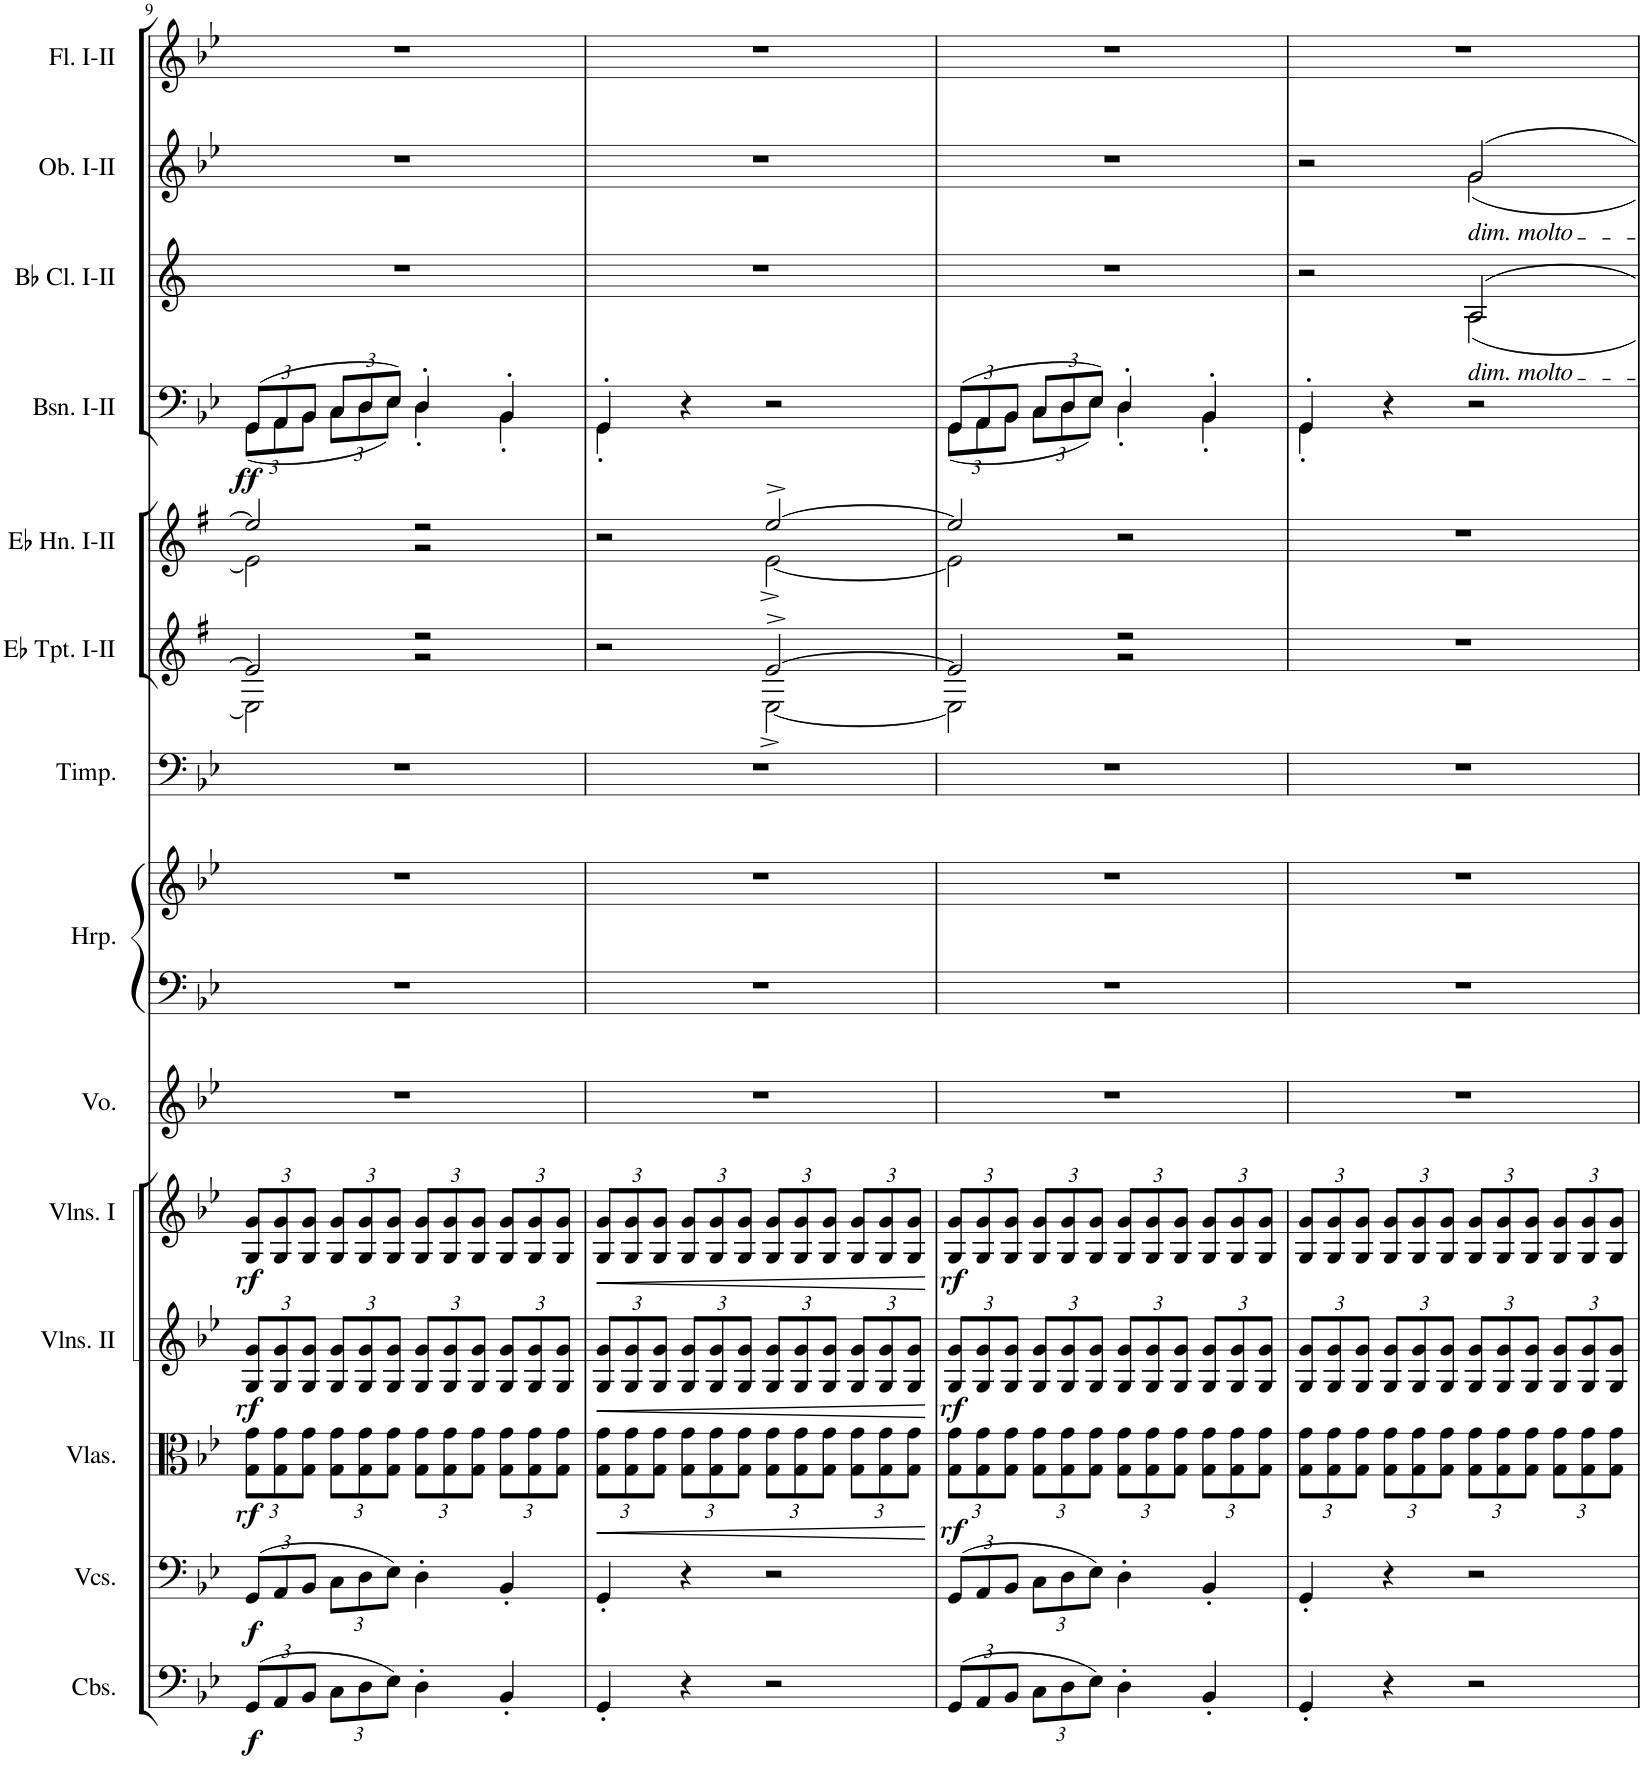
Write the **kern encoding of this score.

**kern	**dynam	**kern	**dynam	**kern	**dynam	**kern	**dynam	**kern	**dynam	**kern	**kern	**kern	**kern	**kern	**kern	**kern	**dynam	**kern	**kern	**kern
*part14	*part14	*part13	*part13	*part12	*part12	*part11	*part11	*part10	*part10	*part9	*part8	*part8	*part7	*part6	*part5	*part4	*part4	*part3	*part2	*part1
*staff15	*staff15	*staff14	*staff14	*staff13	*staff13	*staff12	*staff12	*staff11	*staff11	*staff10	*staff9	*staff8	*staff7	*staff6	*staff5	*staff4	*staff4	*staff3	*staff2	*staff1
*I"Contrabasses	*	*I"Violoncellos	*	*I"Violas	*	*I"Violins II	*	*I"Violins I	*	*I"Voice	*I"Harp	*	*I"Timpani	*I"Eb Trumpets I-II	*I"Eb Horns I-II	*I"Bassoons I-II	*	*I"Bb Clarinets I-II	*I"Oboes I-II	*I"Flutes I-II
*I'Cbs.	*	*I'Vcs.	*	*I'Vlas.	*	*I'Vlns. II	*	*I'Vlns. I	*	*I'Vo.	*I'Hrp.	*	*I'Timp.	*I'Eb Tpt. I-II	*I'Eb Hn. I-II	*I'Bsn. I-II	*	*I'Bb Cl. I-II	*I'Ob. I-II	*I'Fl. I-II
!!LO:PB:g=z
*clefF4	*	*clefF4	*	*clefC3	*	*clefG2	*	*clefG2	*	*clefG2	*clefF4	*clefG2	*clefF4	*clefG2	*clefG2	*clefF4	*	*clefG2	*clefG2	*clefG2
*Trd7c12	*	*	*	*	*	*	*	*	*	*	*	*	*	*Trd-2c-3	*Trd5c9	*	*	*Trd1c2	*	*
*k[b-e-]	*	*k[b-e-]	*	*k[b-e-]	*	*k[b-e-]	*	*k[b-e-]	*	*k[b-e-]	*k[b-e-]	*k[b-e-]	*k[b-e-]	*k[f#]	*k[f#]	*k[b-e-]	*	*k[]	*k[b-e-]	*k[b-e-]
*M4/4	*	*M4/4	*	*M4/4	*	*M4/4	*	*M4/4	*	*M4/4	*M4/4	*M4/4	*M4/4	*M4/4	*M4/4	*M4/4	*	*M4/4	*M4/4	*M4/4
*met(c)	*	*met(c)	*	*met(c)	*	*met(c)	*	*met(c)	*	*met(c)	*met(c)	*met(c)	*met(c)	*met(c)	*met(c)	*met(c)	*	*met(c)	*met(c)	*met(c)
*Xbrackettup	*	*Xbrackettup	*	*Xbrackettup	*	*Xbrackettup	*	*Xbrackettup	*	*	*	*	*	*	*	*Xbrackettup	*	*	*	*
=9	=9	=9	=9	=9	=9	=9	=9	=9	=9	=9	=9	=9	=9	=9	=9	=9	=9	=9	=9	=9
*	*	*	*	*	*	*	*	*	*	*	*	*	*	*^	*^	*^	*	*	*	*
!	!LO:DY:b	!	!LO:DY:b	!	!LO:DY:b	!	!LO:DY:b	!	!LO:DY:b	!	!	!	!	!	!	!	!	!	!	!LO:DY:b	!	!	!
(12GG/L	f	(12GG/L	f	12G\ 12g\L	rf	12G/ 12g/L	rf	12G/ 12g/L	rf	1r	1r	1r	1r	2e/]	2E\]	2ee/]	2e\]	(12GG/L	(12GG\L	ff	1r	1r	1r
12AA/	.	12AA/	.	12G\ 12g\	.	12G/ 12g/	.	12G/ 12g/	.	.	.	.	.	.	.	.	.	12AA/	12AA\	.	.	.	.
12BB-/J	.	12BB-/J	.	12G\ 12g\J	.	12G/ 12g/J	.	12G/ 12g/J	.	.	.	.	.	.	.	.	.	12BB-/J	12BB-\J	.	.	.	.
12C\L	.	12C\L	.	12G\ 12g\L	.	12G/ 12g/L	.	12G/ 12g/L	.	.	.	.	.	.	.	.	.	12C/L	12C\L	.	.	.	.
12D\	.	12D\	.	12G\ 12g\	.	12G/ 12g/	.	12G/ 12g/	.	.	.	.	.	.	.	.	.	12D/	12D\	.	.	.	.
12E-\J)	.	12E-\J)	.	12G\ 12g\J	.	12G/ 12g/J	.	12G/ 12g/J	.	.	.	.	.	.	.	.	.	12E-/J)	12E-\J)	.	.	.	.
4D'\	.	4D'\	.	12G\ 12g\L	.	12G/ 12g/L	.	12G/ 12g/L	.	.	.	.	.	2r	2r	2r	2r	4D'/	4D'\	.	.	.	.
.	.	.	.	12G\ 12g\	.	12G/ 12g/	.	12G/ 12g/	.	.	.	.	.	.	.	.	.	.	.	.	.	.	.
.	.	.	.	12G\ 12g\J	.	12G/ 12g/J	.	12G/ 12g/J	.	.	.	.	.	.	.	.	.	.	.	.	.	.	.
4BB-'/	.	4BB-'/	.	12G\ 12g\L	.	12G/ 12g/L	.	12G/ 12g/L	.	.	.	.	.	.	.	.	.	4BB-'/	4BB-'\	.	.	.	.
.	.	.	.	12G\ 12g\	.	12G/ 12g/	.	12G/ 12g/	.	.	.	.	.	.	.	.	.	.	.	.	.	.	.
.	.	.	.	12G\ 12g\J	.	12G/ 12g/J	.	12G/ 12g/J	.	.	.	.	.	.	.	.	.	.	.	.	.	.	.
=10	=10	=10	=10	=10	=10	=10	=10	=10	=10	=10	=10	=10	=10	=10	=10	=10	=10	=10	=10	=10	=10	=10	=10
!	!	!	!	!	!LO:HP:b	!	!LO:HP:b	!	!LO:HP:b	!	!	!	!	!	!	!	!	!	!	!	!	!	!
4GG'/	.	4GG'/	.	12G\ 12g\L	<	12G/ 12g/L	<	12G/ 12g/L	<	1r	1r	1r	1r	2r	2ryy	2r	2ryy	4GG'/	4GG'\	.	1r	1r	1r
.	.	.	.	12G\ 12g\	.	12G/ 12g/	.	12G/ 12g/	.	.	.	.	.	.	.	.	.	.	.	.	.	.	.
.	.	.	.	12G\ 12g\J	.	12G/ 12g/J	.	12G/ 12g/J	.	.	.	.	.	.	.	.	.	.	.	.	.	.	.
4r	.	4r	.	12G\ 12g\L	.	12G/ 12g/L	.	12G/ 12g/L	.	.	.	.	.	.	.	.	.	4r	4ryy	.	.	.	.
.	.	.	.	12G\ 12g\	.	12G/ 12g/	.	12G/ 12g/	.	.	.	.	.	.	.	.	.	.	.	.	.	.	.
.	.	.	.	12G\ 12g\J	.	12G/ 12g/J	.	12G/ 12g/J	.	.	.	.	.	.	.	.	.	.	.	.	.	.	.
2r	.	2r	.	12G\ 12g\L	.	12G/ 12g/L	.	12G/ 12g/L	.	.	.	.	.	[2e^/	[2E^\	[2ee^/	[2e^\	2r	2ryy	.	.	.	.
.	.	.	.	12G\ 12g\	.	12G/ 12g/	.	12G/ 12g/	.	.	.	.	.	.	.	.	.	.	.	.	.	.	.
.	.	.	.	12G\ 12g\J	.	12G/ 12g/J	.	12G/ 12g/J	.	.	.	.	.	.	.	.	.	.	.	.	.	.	.
.	.	.	.	12G\ 12g\L	.	12G/ 12g/L	.	12G/ 12g/L	.	.	.	.	.	.	.	.	.	.	.	.	.	.	.
.	.	.	.	12G\ 12g\	.	12G/ 12g/	.	12G/ 12g/	.	.	.	.	.	.	.	.	.	.	.	.	.	.	.
.	.	.	.	12G\ 12g\J	.	12G/ 12g/J	.	12G/ 12g/J	.	.	.	.	.	.	.	.	.	.	.	.	.	.	.
*	*	*	*	*	*	*	*	*	*	*	*	*	*	*v	*v	*	*	*v	*v	*	*	*	*
*	*	*	*	*	*	*	*	*	*	*	*	*	*	*	*v	*v	*	*	*	*	*
.	.	.	.	.	[	.	[	.	[	.	.	.	.	.	.	.	.	.	.	.
=11	=11	=11	=11	=11	=11	=11	=11	=11	=11	=11	=11	=11	=11	=11	=11	=11	=11	=11	=11	=11
*	*	*	*	*	*	*	*	*	*	*	*	*	*	*^	*^	*^	*	*	*	*
!	!	!	!	!	!LO:DY:b	!	!LO:DY:b	!	!LO:DY:b	!	!	!	!	!	!	!	!	!	!	!	!	!	!
(12GG/L	.	(12GG/L	.	12G\ 12g\L	rf	12G/ 12g/L	rf	12G/ 12g/L	rf	1r	1r	1r	1r	2e/]	2E\]	2ee/]	2e\]	(12GG/L	(12GG\L	.	1r	1r	1r
12AA/	.	12AA/	.	12G\ 12g\	.	12G/ 12g/	.	12G/ 12g/	.	.	.	.	.	.	.	.	.	12AA/	12AA\	.	.	.	.
12BB-/J	.	12BB-/J	.	12G\ 12g\J	.	12G/ 12g/J	.	12G/ 12g/J	.	.	.	.	.	.	.	.	.	12BB-/J	12BB-\J	.	.	.	.
12C\L	.	12C\L	.	12G\ 12g\L	.	12G/ 12g/L	.	12G/ 12g/L	.	.	.	.	.	.	.	.	.	12C/L	12C\L	.	.	.	.
12D\	.	12D\	.	12G\ 12g\	.	12G/ 12g/	.	12G/ 12g/	.	.	.	.	.	.	.	.	.	12D/	12D\	.	.	.	.
12E-\J)	.	12E-\J)	.	12G\ 12g\J	.	12G/ 12g/J	.	12G/ 12g/J	.	.	.	.	.	.	.	.	.	12E-/J)	12E-\J)	.	.	.	.
4D'\	.	4D'\	.	12G\ 12g\L	.	12G/ 12g/L	.	12G/ 12g/L	.	.	.	.	.	2r	2r	2r	2ryy	4D'/	4D'\	.	.	.	.
.	.	.	.	12G\ 12g\	.	12G/ 12g/	.	12G/ 12g/	.	.	.	.	.	.	.	.	.	.	.	.	.	.	.
.	.	.	.	12G\ 12g\J	.	12G/ 12g/J	.	12G/ 12g/J	.	.	.	.	.	.	.	.	.	.	.	.	.	.	.
4BB-'/	.	4BB-'/	.	12G\ 12g\L	.	12G/ 12g/L	.	12G/ 12g/L	.	.	.	.	.	.	.	.	.	4BB-'/	4BB-'\	.	.	.	.
.	.	.	.	12G\ 12g\	.	12G/ 12g/	.	12G/ 12g/	.	.	.	.	.	.	.	.	.	.	.	.	.	.	.
.	.	.	.	12G\ 12g\J	.	12G/ 12g/J	.	12G/ 12g/J	.	.	.	.	.	.	.	.	.	.	.	.	.	.	.
*	*	*	*	*	*	*	*	*	*	*	*	*	*	*v	*v	*	*	*	*	*	*	*	*
*	*	*	*	*	*	*	*	*	*	*	*	*	*	*	*v	*v	*	*	*	*	*	*
=12	=12	=12	=12	=12	=12	=12	=12	=12	=12	=12	=12	=12	=12	=12	=12	=12	=12	=12	=12	=12	=12
*	*	*	*	*	*	*	*	*	*	*	*	*	*	*	*	*	*	*	*^	*^	*
4GG'/	.	4GG'/	.	12G\ 12g\L	.	12G/ 12g/L	.	12G/ 12g/L	.	1r	1r	1r	1r	1r	1r	4GG'/	4GG'\	.	2r	2ryy	2r	2ryy	1r
.	.	.	.	12G\ 12g\	.	12G/ 12g/	.	12G/ 12g/	.	.	.	.	.	.	.	.	.	.	.	.	.	.	.
.	.	.	.	12G\ 12g\J	.	12G/ 12g/J	.	12G/ 12g/J	.	.	.	.	.	.	.	.	.	.	.	.	.	.	.
4r	.	4r	.	12G\ 12g\L	.	12G/ 12g/L	.	12G/ 12g/L	.	.	.	.	.	.	.	4r	4ryy	.	.	.	.	.	.
.	.	.	.	12G\ 12g\	.	12G/ 12g/	.	12G/ 12g/	.	.	.	.	.	.	.	.	.	.	.	.	.	.	.
.	.	.	.	12G\ 12g\J	.	12G/ 12g/J	.	12G/ 12g/J	.	.	.	.	.	.	.	.	.	.	.	.	.	.	.
!	!	!	!	!	!	!	!	!	!	!	!	!	!	!	!	!	!	!	!	!	!LO:TX:b:i:t=dim. molto	!	!
!	!	!	!	!	!	!	!	!	!	!	!	!	!	!	!	!	!	!	!LO:TX:b:i:t=dim. molto	!	!	!	!
2r	.	2r	.	12G\ 12g\L	.	12G/ 12g/L	.	12G/ 12g/L	.	.	.	.	.	.	.	2r	2ryy	.	2A/	2A\	2g/	2g\	.
.	.	.	.	12G\ 12g\	.	12G/ 12g/	.	12G/ 12g/	.	.	.	.	.	.	.	.	.	.	.	.	.	.	.
.	.	.	.	12G\ 12g\J	.	12G/ 12g/J	.	12G/ 12g/J	.	.	.	.	.	.	.	.	.	.	.	.	.	.	.
.	.	.	.	12G\ 12g\L	.	12G/ 12g/L	.	12G/ 12g/L	.	.	.	.	.	.	.	.	.	.	.	.	.	.	.
.	.	.	.	12G\ 12g\	.	12G/ 12g/	.	12G/ 12g/	.	.	.	.	.	.	.	.	.	.	.	.	.	.	.
.	.	.	.	12G\ 12g\J	.	12G/ 12g/J	.	12G/ 12g/J	.	.	.	.	.	.	.	.	.	.	.	.	.	.	.
*	*	*	*	*	*	*	*	*	*	*	*	*	*	*	*	*v	*v	*	*	*	*v	*v	*
*	*	*	*	*	*	*	*	*	*	*	*	*	*	*	*	*	*	*v	*v	*	*
=	=	=	=	=	=	=	=	=	=	=	=	=	=	=	=	=	=	=	=	=
*-	*-	*-	*-	*-	*-	*-	*-	*-	*-	*-	*-	*-	*-	*-	*-	*-	*-	*-	*-	*-
